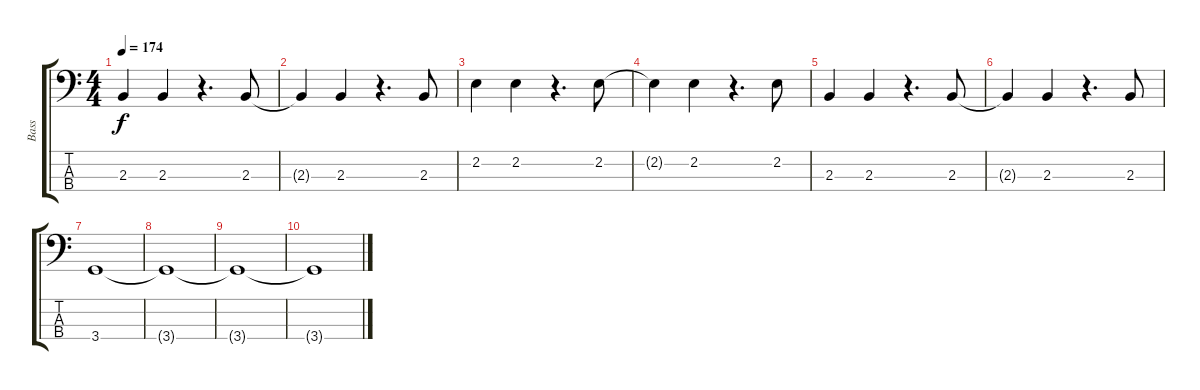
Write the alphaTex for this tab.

\track ("Bass" "Bass") {instrument electricbassfinger}
\staff {score tabs}
\tuning (G2 D2 A1 E1) {hide}
\ts (4 4)
\tempo 174
\clef f4
\ks c
2.3.4{dy f} 2.3.4 r.4{d} 2.3.8 |
2.3{t}.4 2.3.4 r.4{d} 2.3.8 |
2.2.4 2.2.4 r.4{d} 2.2.8 |
2.2{t}.4 2.2.4 r.4{d} 2.2.8 |
2.3.4 2.3.4 r.4{d} 2.3.8 |
2.3{t}.4 2.3.4 r.4{d} 2.3.8 |
3.4.1 |
3.4{t}.1 |
3.4{t}.1 |
3.4{t}.1
